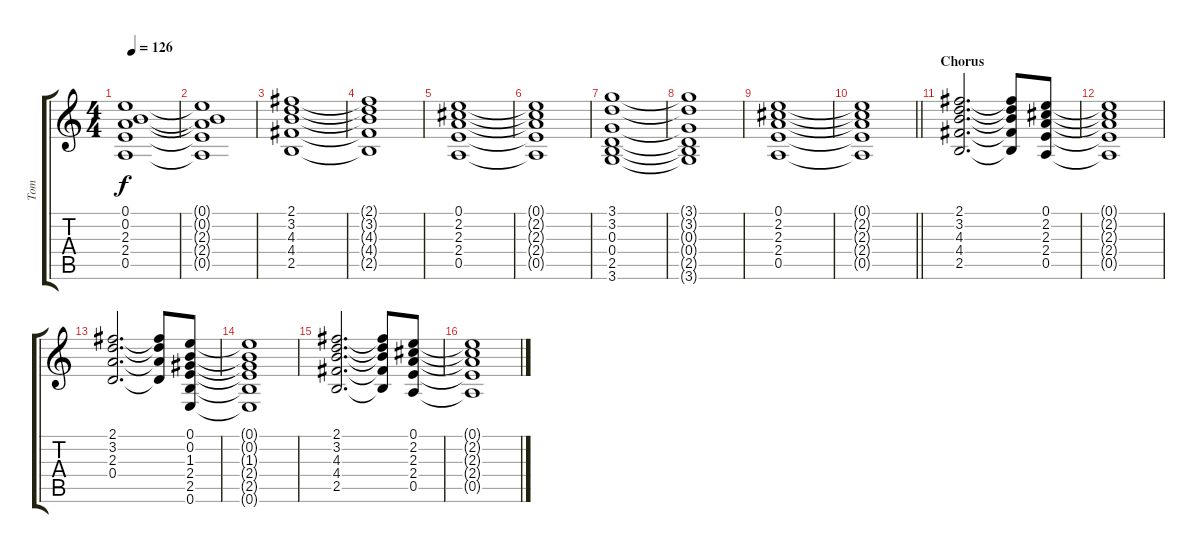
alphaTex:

\track ("Tom" "Tom") {instrument electricguitarclean}
\staff {score tabs}
\tuning (E4 B3 G3 D3 A2 E2) {hide}
\ts (4 4)
\tempo 126
\clef g2
\ks c
(0.1 0.2 2.3 2.4 0.5).1{dy f} |
(0.1{t} 0.2{t} 2.3{t} 2.4{t} 0.5{t}).1 |
(2.1 3.2 4.3 4.4 2.5).1 |
(2.1{t} 3.2{t} 4.3{t} 4.4{t} 2.5{t}).1 |
(0.1 2.2 2.3 2.4 0.5).1 |
(0.1{t} 2.2{t} 2.3{t} 2.4{t} 0.5{t}).1 |
(3.1 3.2 0.3 0.4 2.5 3.6).1 |
(3.1{t} 3.2{t} 0.3{t} 0.4{t} 2.5{t} 3.6{t}).1 |
(0.1 2.2 2.3 2.4 0.5).1 |
\barLineRight lightlight
(0.1{t} 2.2{t} 2.3{t} 2.4{t} 0.5{t}).1 |
\section ("" "Chorus")
(2.1 3.2 4.3 4.4 2.5).2{d} (2.1{t} 3.2{t} 4.3{t} 4.4{t} 2.5{t}).8 (0.1 2.2 2.3 2.4 0.5).8 |
(0.1{t} 2.2{t} 2.3{t} 2.4{t} 0.5{t}).1 |
(2.1 3.2 2.3 0.4).2{d} (2.1{t} 3.2{t} 2.3{t} 0.4{t}).8 (0.1 0.2 1.3 2.4 2.5 0.6).8 |
(0.1{t} 0.2{t} 1.3{t} 2.4{t} 2.5{t} 0.6{t}).1 |
(2.1 3.2 4.3 4.4 2.5).2{d} (2.1{t} 3.2{t} 4.3{t} 4.4{t} 2.5{t}).8 (0.1 2.2 2.3 2.4 0.5).8 |
(0.1{t} 2.2{t} 2.3{t} 2.4{t} 0.5{t}).1
